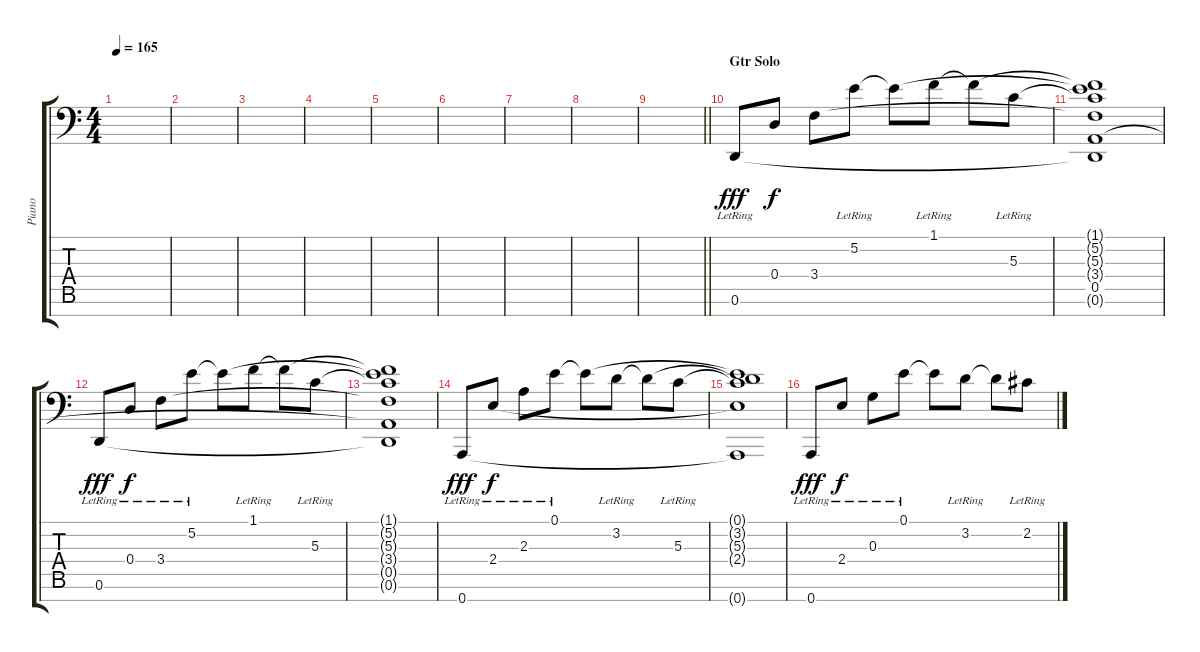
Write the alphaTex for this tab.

\track ("Piano" "Piano") {instrument acousticgrandpiano}
\staff {score tabs}
\tuning (E4 B3 G3 D3 A2 D2 A1) {hide}
\ts (4 4)
\tempo 165
\clef f4
\ks c
|
|
|
|
|
|
|
|
\barLineRight lightlight
|
\section ("" "Gtr Solo")
0.6{lr}.8{dy fff} 0.4.8{dy f} 3.4.8 5.2{lr}.8 5.2{t}.8 1.1{lr}.8 1.1{t}.8 5.3{lr}.8 |
(1.1{t} 5.2{t} 5.3{t} 3.4{t} 0.5 0.6{t}).1 |
0.6{lr}.8{dy fff} 0.4{lr}.8{dy f} 3.4{lr}.8 5.2{lr}.8 5.2{t}.8 1.1{lr}.8 1.1{t}.8 5.3{lr}.8 |
(1.1{t} 5.2{t} 5.3{t} 3.4{t} 0.5{t} 0.6{t}).1 |
0.7{lr}.8{dy fff} 2.4{lr}.8{dy f} 2.3{lr}.8 0.1{lr}.8 0.1{t}.8 3.2{lr}.8 3.2{t}.8 5.3{lr}.8 |
(0.1{t} 3.2{t} 5.3{t} 2.4{t} 0.7{t}).1 |
0.7{lr}.8{dy fff} 2.4{lr}.8{dy f} 0.3{lr}.8 0.1{lr}.8 0.1{t}.8 3.2{lr}.8 3.2{t}.8 2.2{lr}.8
